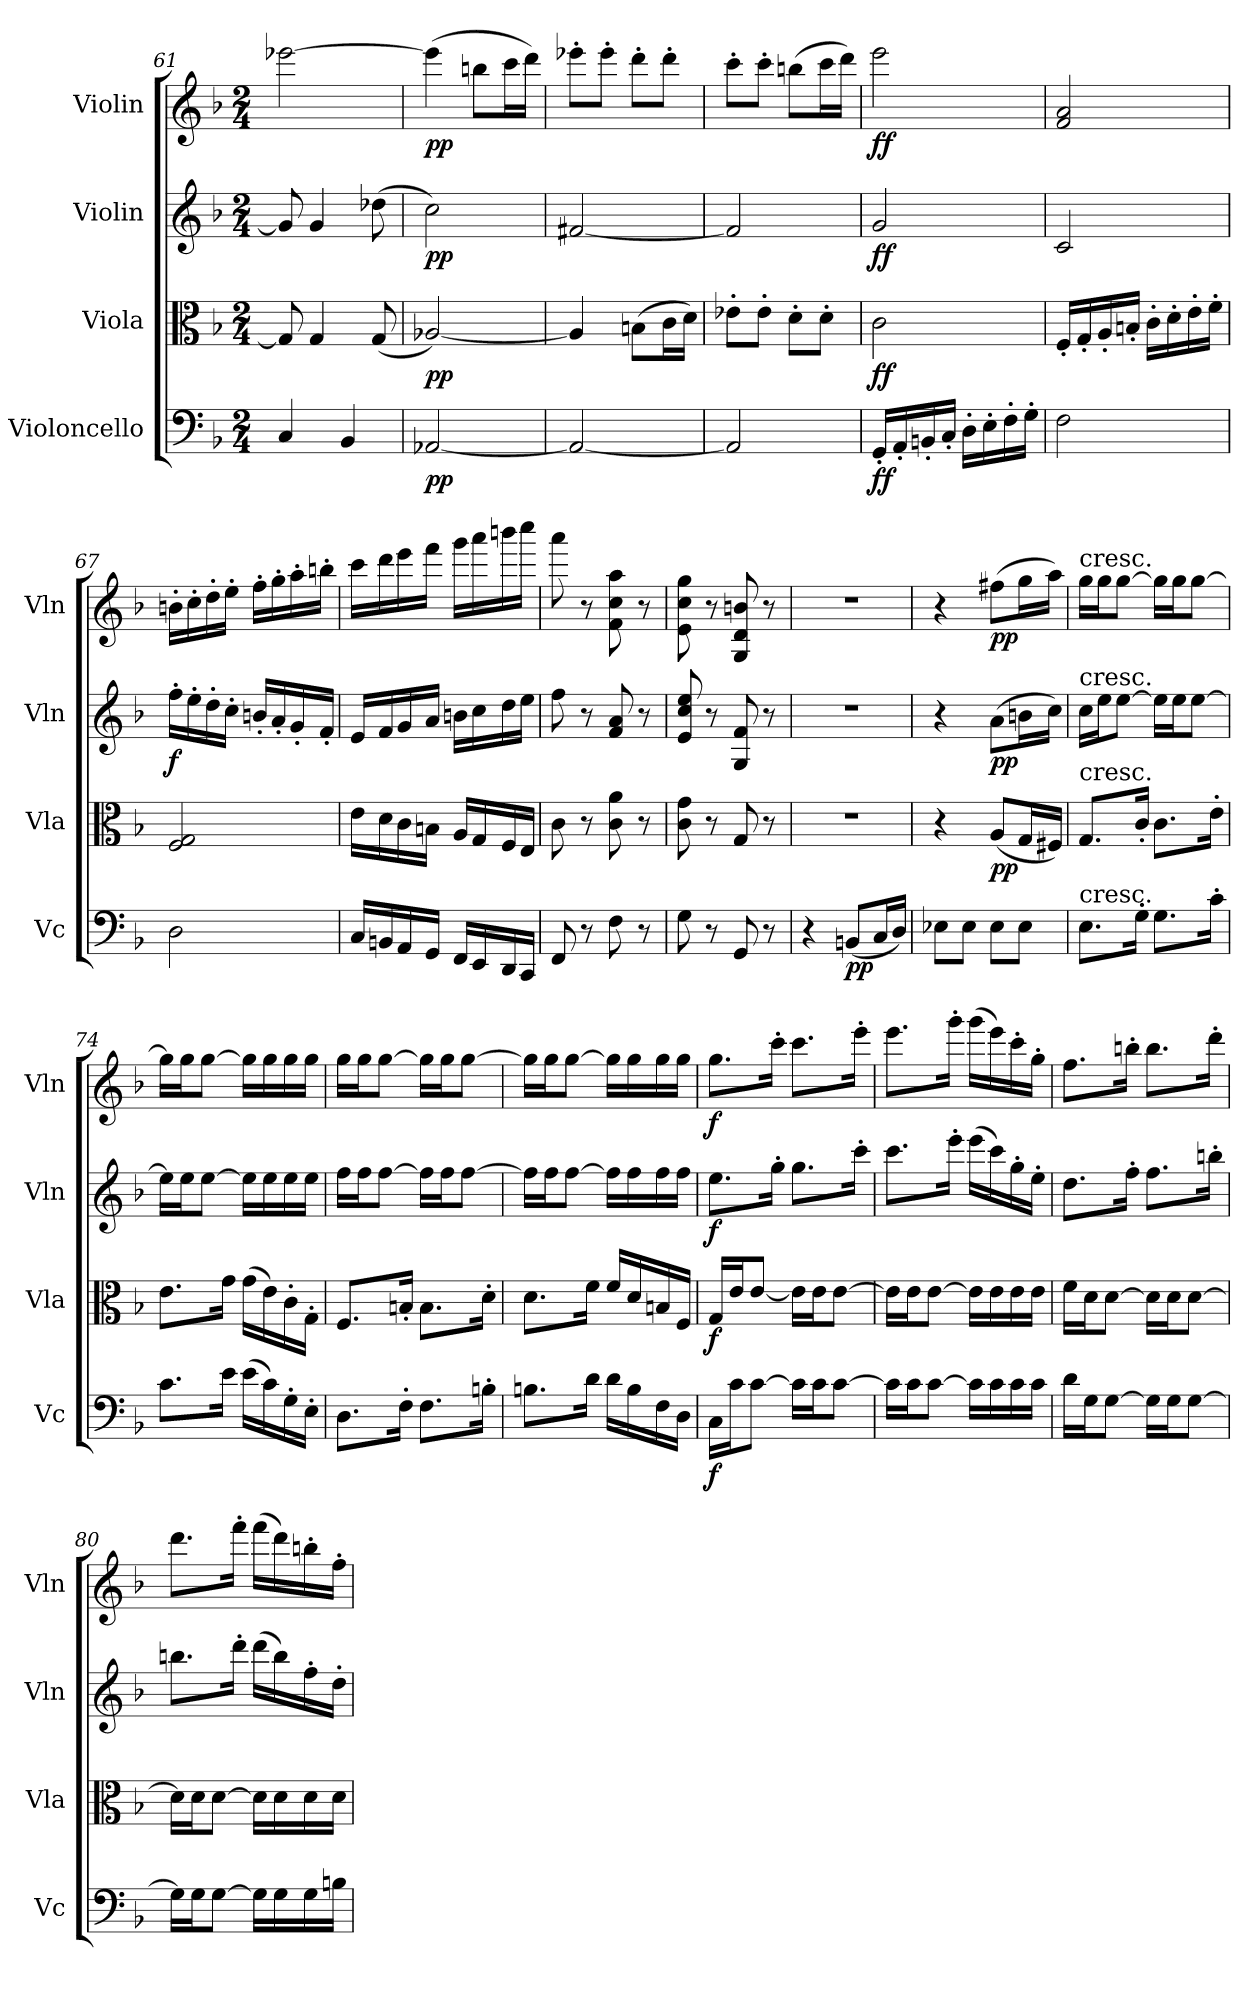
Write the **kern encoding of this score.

**kern	**dynam	**kern	**dynam	**kern	**dynam	**kern	**dynam
*part4	*part4	*part3	*part3	*part2	*part2	*part1	*part1
*staff4	*staff4	*staff3	*staff3	*staff2	*staff2	*staff1	*staff1
*I"Violoncello	*	*I"Viola	*	*I"Violin	*	*I"Violin	*
*I'Vc	*	*I'Vla	*	*I'Vln	*	*I'Vln	*
*clefF4	*	*clefC3	*	*clefG2	*	*clefG2	*
*k[b-]	*	*k[b-]	*	*k[b-]	*	*k[b-]	*
*F:	*	*F:	*	*F:	*	*F:	*
*M2/4	*	*M2/4	*	*M2/4	*	*M2/4	*
=61	=61	=61	=61	=61	=61	=61	=61
4C/	.	8G/]	.	8g/]	.	[2eee-X\	.
.	.	4G/	.	4g/	.	.	.
4BB-/	.	.	.	.	.	.	.
.	.	(8G/	.	(8dd-X\	.	.	.
=62	=62	=62	=62	=62	=62	=62	=62
[2AA-X/	pp	[2A-X/)	pp	2cc\)	pp	(4eee-\]	pp
.	.	.	.	.	.	8bbn\L	.
.	.	.	.	.	.	16ccc\L	.
.	.	.	.	.	.	16ddd\JJ)	.
=63	=63	=63	=63	=63	=63	=63	=63
2AA-/_	.	4A-/]	.	[2f#X/	.	8eee-X'\L	.
.	.	.	.	.	.	8eee-'\J	.
.	.	(8Bn\L	.	.	.	8ddd'\L	.
.	.	16c\L	.	.	.	8ddd'\J	.
.	.	16d\JJ)	.	.	.	.	.
=64	=64	=64	=64	=64	=64	=64	=64
2AA-/]	.	8e-X'\L	.	2f#/]	.	8ccc'\L	.
.	.	8e-'\J	.	.	.	8ccc'\J	.
.	.	8d'\L	.	.	.	(8bbn\L	.
.	.	8d'\J	.	.	.	16ccc\L	.
.	.	.	.	.	.	16ddd\JJ)	.
=65	=65	=65	=65	=65	=65	=65	=65
16GG'/LL	ff	2c\	ff	2g/	ff	2eee\	ff
16AA'/	.	.	.	.	.	.	.
16BBn'/	.	.	.	.	.	.	.
16C'/JJ	.	.	.	.	.	.	.
16D'\LL	.	.	.	.	.	.	.
16E'\	.	.	.	.	.	.	.
16F'\	.	.	.	.	.	.	.
16G'\JJ	.	.	.	.	.	.	.
=66	=66	=66	=66	=66	=66	=66	=66
2F\	.	16F'/LL	.	2c/	.	2f/ 2a/	.
.	.	16G'/	.	.	.	.	.
.	.	16A'/	.	.	.	.	.
.	.	16Bn'/JJ	.	.	.	.	.
.	.	16c'\LL	.	.	.	.	.
.	.	16d'\	.	.	.	.	.
.	.	16e'\	.	.	.	.	.
.	.	16f'\JJ	.	.	.	.	.
=67	=67	=67	=67	=67	=67	=67	=67
2D\	.	2F/ 2G/	.	16ff'\LL	f	16bn'\LL	.
.	.	.	.	16ee'\	.	16cc'\	.
.	.	.	.	16dd'\	.	16dd'\	.
.	.	.	.	16cc'\JJ	.	16ee'\JJ	.
.	.	.	.	16bn'/LL	.	16ff'\LL	.
.	.	.	.	16a'/	.	16gg'\	.
.	.	.	.	16g'/	.	16aa'\	.
.	.	.	.	16f'/JJ	.	16bbn'\JJ	.
=68	=68	=68	=68	=68	=68	=68	=68
16C/LL	.	16e\LL	.	16e/LL	.	16ccc\LL	.
16BBn/	.	16d\	.	16f/	.	16ddd\	.
16AA/	.	16c\	.	16g/	.	16eee\	.
16GG/JJ	.	16Bn\JJ	.	16a/JJ	.	16fff\JJ	.
16FF/LL	.	16A/LL	.	16bn\LL	.	16ggg\LL	.
16EE/	.	16G/	.	16cc\	.	16aaa\	.
16DD/	.	16F/	.	16dd\	.	16bbbn\	.
16CC/JJ	.	16E/JJ	.	16ee\JJ	.	16cccc\JJ	.
=69	=69	=69	=69	=69	=69	=69	=69
8FF/	.	8c\	.	8ff\	.	8aaa\	.
8r	.	8r	.	8r	.	8r	.
8F\	.	8c\ 8a\	.	8f/ 8a/	.	8f\ 8cc\ 8aa\	.
8r	.	8r	.	8r	.	8r	.
=70	=70	=70	=70	=70	=70	=70	=70
8G\	.	8c\ 8g\	.	8e/ 8cc/ 8ee/	.	8e\ 8cc\ 8gg\	.
8r	.	8r	.	8r	.	8r	.
8GG/	.	8G/	.	8G/ 8f/	.	8G/ 8d/ 8bn/	.
8r	.	8r	.	8r	.	8r	.
=71	=71	=71	=71	=71	=71	=71	=71
4r	.	2r	.	2r	.	2r	.
(8BBn/L	pp	.	.	.	.	.	.
16C/L	.	.	.	.	.	.	.
16D/JJ)	.	.	.	.	.	.	.
=72	=72	=72	=72	=72	=72	=72	=72
8E-X\L	.	4r	.	4r	.	4r	.
8E-\J	.	.	.	.	.	.	.
8E-\L	.	(8A/L	pp	(8a\L	pp	(8ff#X\L	pp
8E-\J	.	16G/L	.	16bn\L	.	16gg\L	.
.	.	16F#X/JJ)	.	16cc\JJ)	.	16aa\JJ)	.
=73	=73	=73	=73	=73	=73	=73	=73
!	!	!	!	!	!	!LO:TX:t=cresc.	!
!	!	!	!	!LO:TX:t=cresc.	!	!	!
!	!	!LO:TX:t=cresc.	!	!	!	!	!
!LO:TX:t=cresc.	!	!	!	!	!	!	!
8.E\L	.	8.G/L	.	16cc\LL	.	16gg\LL	.
.	.	.	.	16ee\J	.	16gg\J	.
.	.	.	.	[8ee\J	.	[8gg\J	.
16G'\Jk	.	16c'/Jk	.	.	.	.	.
8.G\L	.	8.c\L	.	16ee\LL]	.	16gg\LL]	.
.	.	.	.	16ee\J	.	16gg\J	.
.	.	.	.	[8ee\J	.	[8gg\J	.
16c'\Jk	.	16e'\Jk	.	.	.	.	.
=74	=74	=74	=74	=74	=74	=74	=74
8.c\L	.	8.e\L	.	16ee\LL]	.	16gg\LL]	.
.	.	.	.	16ee\J	.	16gg\J	.
.	.	.	.	[8ee\J	.	[8gg\J	.
16e\Jk	.	16g\Jk	.	.	.	.	.
(16e\LL	.	(16g\LL	.	16ee\LL]	.	16gg\LL]	.
16c\)	.	16e\)	.	16ee\	.	16gg\	.
16G'\	.	16c'\	.	16ee\	.	16gg\	.
16E'\JJ	.	16G'\JJ	.	16ee\JJ	.	16gg\JJ	.
=75	=75	=75	=75	=75	=75	=75	=75
8.D\L	.	8.F/L	.	16ff\LL	.	16gg\LL	.
.	.	.	.	16ff\J	.	16gg\J	.
.	.	.	.	[8ff\J	.	[8gg\J	.
16F'\Jk	.	16Bn'/Jk	.	.	.	.	.
8.F\L	.	8.B\L	.	16ff\LL]	.	16gg\LL]	.
.	.	.	.	16ff\J	.	16gg\J	.
.	.	.	.	[8ff\J	.	[8gg\J	.
16Bn'\Jk	.	16d'\Jk	.	.	.	.	.
=76	=76	=76	=76	=76	=76	=76	=76
8.Bn\L	.	8.d\L	.	16ff\LL]	.	16gg\LL]	.
.	.	.	.	16ff\J	.	16gg\J	.
.	.	.	.	[8ff\J	.	[8gg\J	.
16d\Jk	.	16f\Jk	.	.	.	.	.
16d\LL	.	16f/LL	.	16ff\LL]	.	16gg\LL]	.
16B\	.	16d/	.	16ff\	.	16gg\	.
16F\	.	16Bn/	.	16ff\	.	16gg\	.
16D\JJ	.	16F/JJ	.	16ff\JJ	.	16gg\JJ	.
=77	=77	=77	=77	=77	=77	=77	=77
16C\LL	f	16G/LL	f	8.ee\L	f	8.gg\L	f
16c\J	.	16e/J	.	.	.	.	.
[8c\J	.	[8e/J	.	.	.	.	.
.	.	.	.	16gg'\Jk	.	16ccc'\Jk	.
16c\LL]	.	16e\LL]	.	8.gg\L	.	8.ccc\L	.
16c\J	.	16e\J	.	.	.	.	.
[8c\J	.	[8e\J	.	.	.	.	.
.	.	.	.	16ccc'\Jk	.	16eee'\Jk	.
=78	=78	=78	=78	=78	=78	=78	=78
16c\LL]	.	16e\LL]	.	8.ccc\L	.	8.eee\L	.
16c\J	.	16e\J	.	.	.	.	.
[8c\J	.	[8e\J	.	.	.	.	.
.	.	.	.	16eee'\Jk	.	16ggg'\Jk	.
16c\LL]	.	16e\LL]	.	(16eee\LL	.	(16ggg\LL	.
16c\	.	16e\	.	16ccc\)	.	16eee\)	.
16c\	.	16e\	.	16gg'\	.	16ccc'\	.
16c\JJ	.	16e\JJ	.	16ee'\JJ	.	16gg'\JJ	.
=79	=79	=79	=79	=79	=79	=79	=79
16d\LL	.	16f\LL	.	8.dd\L	.	8.ff\L	.
16G\J	.	16d\J	.	.	.	.	.
[8G\J	.	[8d\J	.	.	.	.	.
.	.	.	.	16ff'\Jk	.	16bbn'\Jk	.
16G\LL]	.	16d\LL]	.	8.ff\L	.	8.bb\L	.
16G\J	.	16d\J	.	.	.	.	.
[8G\J	.	[8d\J	.	.	.	.	.
.	.	.	.	16bbn'\Jk	.	16ddd'\Jk	.
=80	=80	=80	=80	=80	=80	=80	=80
16G\LL]	.	16d\LL]	.	8.bbn\L	.	8.ddd\L	.
16G\J	.	16d\J	.	.	.	.	.
[8G\J	.	[8d\J	.	.	.	.	.
.	.	.	.	16ddd'\Jk	.	16fff'\Jk	.
16G\LL]	.	16d\LL]	.	(16ddd\LL	.	(16fff\LL	.
16G\	.	16d\	.	16bb\)	.	16ddd\)	.
16G\	.	16d\	.	16ff'\	.	16bbn'\	.
16Bn\JJ	.	16d\JJ	.	16dd'\JJ	.	16ff'\JJ	.
=	=	=	=	=	=	=	=
*-	*-	*-	*-	*-	*-	*-	*-
